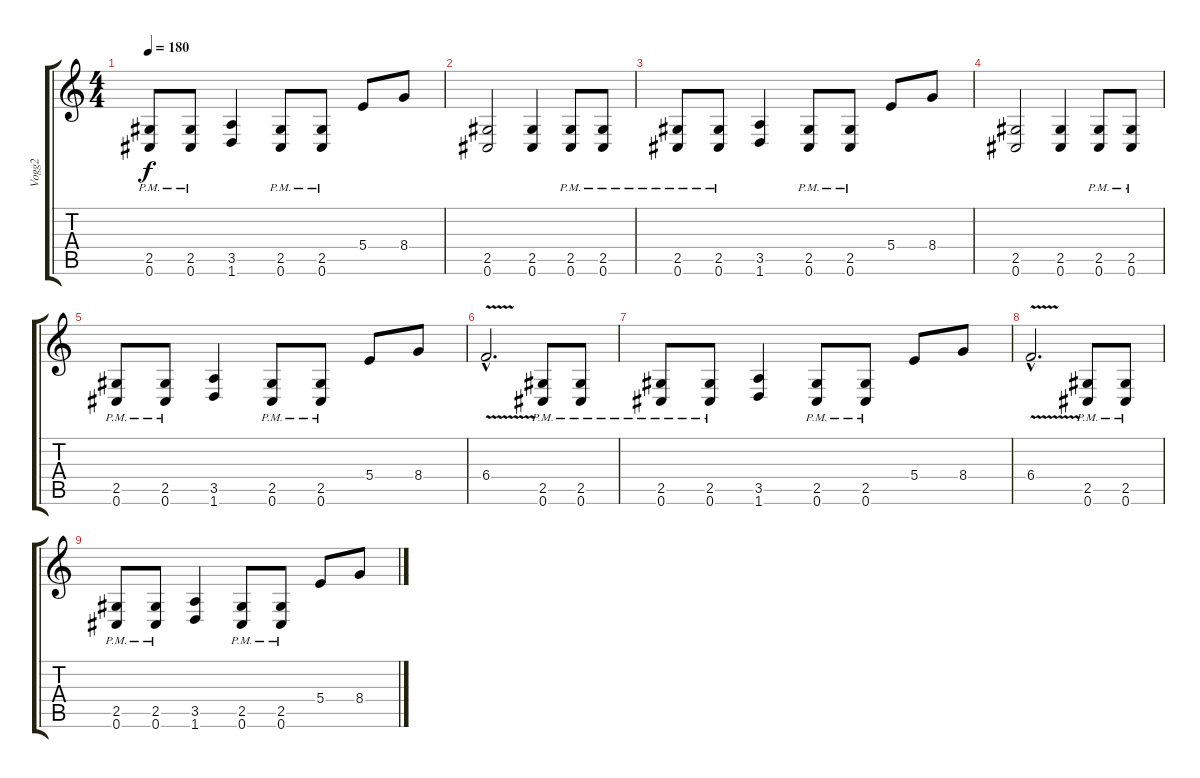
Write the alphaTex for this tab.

\track ("Vogg2" "Vogg2") {instrument distortionguitar}
\staff {score tabs}
\tuning (Db4 Ab3 E3 B2 Gb2 Db2) {hide}
\ts (4 4)
\tempo 180
\clef g2
\ks c
(2.5{pm} 0.6{pm}).8{dy f} (2.5{pm} 0.6{pm}).8 (3.5 1.6).4 (2.5{pm} 0.6{pm}).8 (2.5{pm} 0.6{pm}).8 5.4.8 8.4.8 |
(2.5 0.6).2{volume 5} (2.5 0.6).4 (2.5{pm} 0.6{pm}).8 (2.5{pm} 0.6{pm}).8 |
(2.5{pm} 0.6{pm}).8 (2.5{pm} 0.6{pm}).8 (3.5 1.6).4 (2.5{pm} 0.6{pm}).8 (2.5{pm} 0.6{pm}).8 5.4.8 8.4.8 |
(2.5 0.6).2 (2.5 0.6).4 (2.5{pm} 0.6{pm}).8 (2.5{pm} 0.6{pm}).8 |
(2.5{pm} 0.6{pm}).8 (2.5{pm} 0.6{pm}).8 (3.5 1.6).4 (2.5{pm} 0.6{pm}).8 (2.5{pm} 0.6{pm}).8 5.4.8 8.4.8 |
6.4{v hac}.2{d volume 2} (2.5{pm} 0.6{pm}).8 (2.5{pm} 0.6{pm}).8 |
(2.5{pm} 0.6{pm}).8 (2.5{pm} 0.6{pm}).8 (3.5 1.6).4 (2.5{pm} 0.6{pm}).8 (2.5{pm} 0.6{pm}).8 5.4.8 8.4.8 |
6.4{v hac}.2{d} (2.5{pm} 0.6{pm}).8 (2.5{pm} 0.6{pm}).8 |
(2.5{pm} 0.6{pm}).8 (2.5{pm} 0.6{pm}).8 (3.5 1.6).4 (2.5{pm} 0.6{pm}).8 (2.5{pm} 0.6{pm}).8 5.4.8 8.4.8
